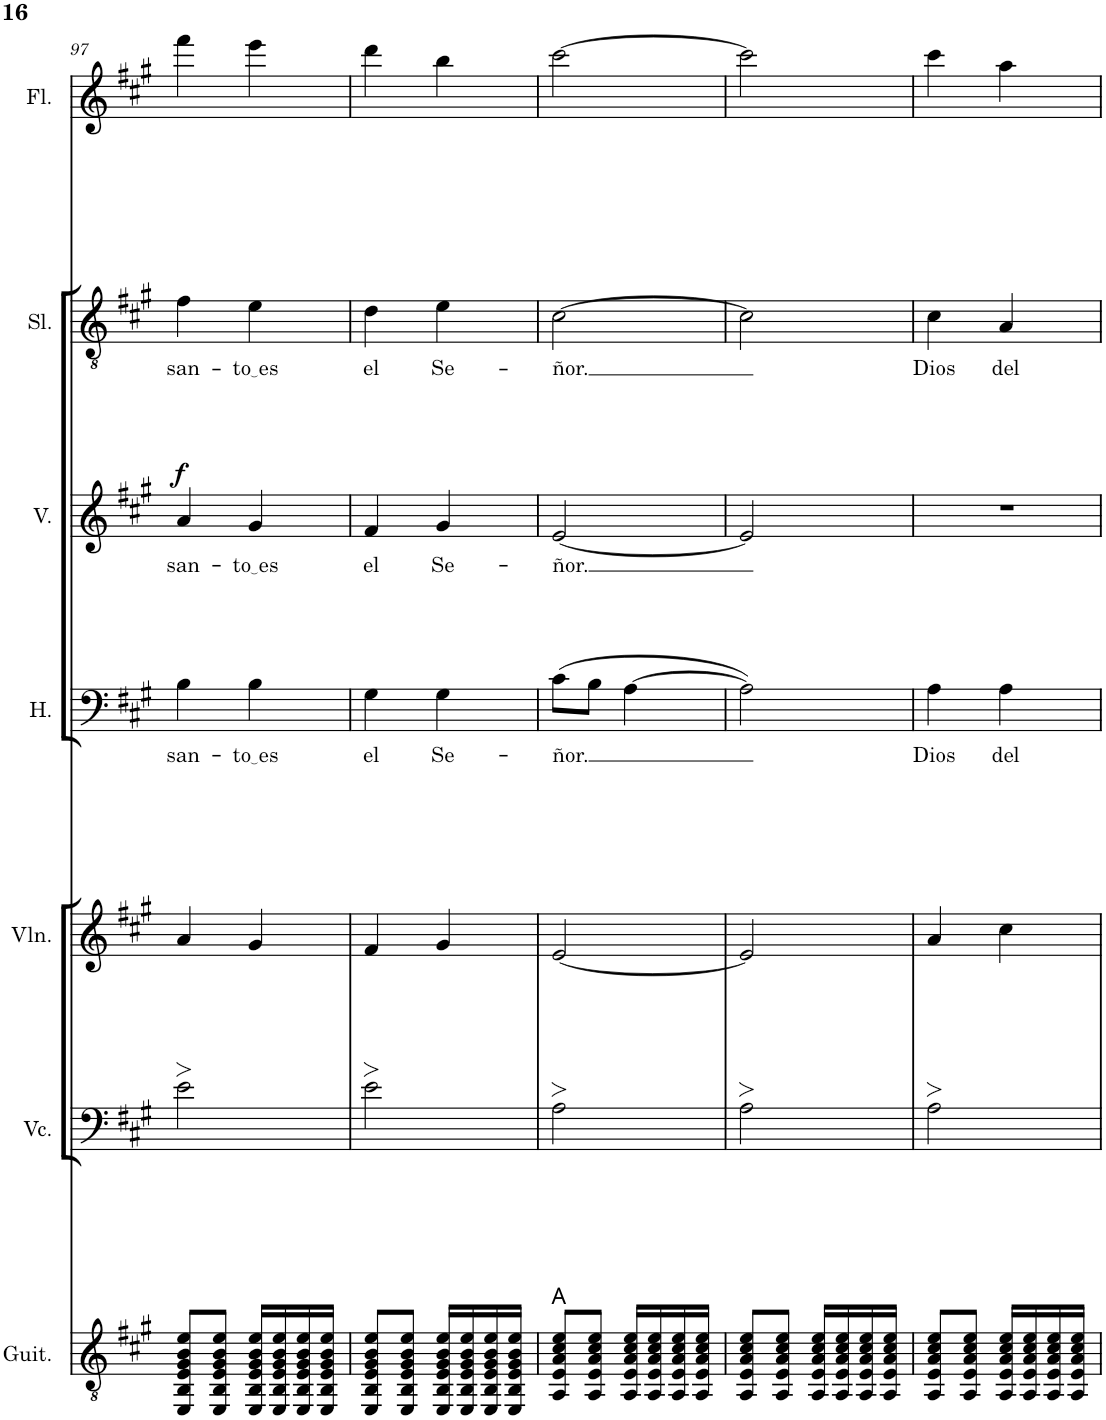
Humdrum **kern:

**kern	**harte	**kern	**kern	**kern	**text	**kern	**text	**dynam	**kern	**text	**kern
*part7	*part7	*part6	*part5	*part4	*part4	*part3	*part3	*part3	*part2	*part2	*part1
*staff7	*	*staff6	*staff5	*staff4	*staff4	*staff3	*staff3	*staff3	*staff2	*staff2	*staff1
*I"Guitarra clásica	*	*I"Violonchelo	*I"Violín	*I"Hombres	*	*I"Mujeres	*	*	*I"Solista	*	*I"Flauta
*I'Guit.	*	*I'Vc.	*I'Vln.	*I'H.	*	*	*	*	*I'Sl.	*	*I'Fl.
!!LO:PB:g=z
*clefGv2	*	*clefF4	*clefG2	*clefF4	*	*clefG2	*	*	*clefGv2	*	*clefG2
*	*	*	*	*	*	*	*	*	*Trd4c7	*	*
*k[f#c#g#]	*	*k[f#c#g#]	*k[f#c#g#]	*k[f#c#g#]	*	*k[f#c#g#]	*	*	*k[f#c#g#]	*	*k[f#c#g#]
*M2/4	*	*M2/4	*M2/4	*M2/4	*	*M2/4	*	*	*M2/4	*	*M2/4
=97	=97	=97	=97	=97	=97	=97	=97	=97	=97	=97	=97
!	!	!	!	!	!LO:LY:b	!	!LO:LY:b	!LO:DY:a	!	!LO:LY:b	!
8EE/ 8BB/ 8E/ 8G#/ 8B/ 8e/L	.	2e>\	4a/	4B\	san-	4a/	san-	f	4f#\	san-	4fff#\
8EE/ 8BB/ 8E/ 8G#/ 8B/ 8e/J	.	.	.	.	.	.	.	.	.	.	.
!	!	!	!	!	!LO:LY:b	!	!LO:LY:b	!	!	!LO:LY:b	!
16EE/ 16BB/ 16E/ 16G#/ 16B/ 16e/LL	.	.	4g#/	4B\	to es	4g#/	to es	.	4e\	to es	4eee\
16EE/ 16BB/ 16E/ 16G#/ 16B/ 16e/	.	.	.	.	.	.	.	.	.	.	.
16EE/ 16BB/ 16E/ 16G#/ 16B/ 16e/	.	.	.	.	.	.	.	.	.	.	.
16EE/ 16BB/ 16E/ 16G#/ 16B/ 16e/JJ	.	.	.	.	.	.	.	.	.	.	.
=98	=98	=98	=98	=98	=98	=98	=98	=98	=98	=98	=98
!	!	!	!	!	!LO:LY:b	!	!LO:LY:b	!	!	!LO:LY:b	!
8EE/ 8BB/ 8E/ 8G#/ 8B/ 8e/L	.	2e>\	4f#/	4G#\	el	4f#/	el	.	4d\	el	4ddd\
8EE/ 8BB/ 8E/ 8G#/ 8B/ 8e/J	.	.	.	.	.	.	.	.	.	.	.
!	!	!	!	!	!LO:LY:b	!	!LO:LY:b	!	!	!LO:LY:b	!
16EE/ 16BB/ 16E/ 16G#/ 16B/ 16e/LL	.	.	4g#/	4G#\	Se-	4g#/	Se-	.	4e\	Se-	4bb\
16EE/ 16BB/ 16E/ 16G#/ 16B/ 16e/	.	.	.	.	.	.	.	.	.	.	.
16EE/ 16BB/ 16E/ 16G#/ 16B/ 16e/	.	.	.	.	.	.	.	.	.	.	.
16EE/ 16BB/ 16E/ 16G#/ 16B/ 16e/JJ	.	.	.	.	.	.	.	.	.	.	.
=99	=99	=99	=99	=99	=99	=99	=99	=99	=99	=99	=99
!	!	!	!	!	!LO:LY:b	!	!LO:LY:b	!	!	!LO:LY:b	!
8AA/ 8E/ 8A/ 8c#/ 8e/L	A:maj	2A>\	[2e/	(8c#\L	-ñor.	[2e/	-ñor.	.	[2c#\	-ñor.	[2ccc#\
8AA/ 8E/ 8A/ 8c#/ 8e/J	.	.	.	8B\J	.	.	.	.	.	.	.
16AA/ 16E/ 16A/ 16c#/ 16e/LL	.	.	.	[4A\	.	.	.	.	.	.	.
16AA/ 16E/ 16A/ 16c#/ 16e/	.	.	.	.	.	.	.	.	.	.	.
16AA/ 16E/ 16A/ 16c#/ 16e/	.	.	.	.	.	.	.	.	.	.	.
16AA/ 16E/ 16A/ 16c#/ 16e/JJ	.	.	.	.	.	.	.	.	.	.	.
=100	=100	=100	=100	=100	=100	=100	=100	=100	=100	=100	=100
8AA/ 8E/ 8A/ 8c#/ 8e/L	.	2A>\	2e/]	2A\])	.	2e/]	.	.	2c#\]	.	2ccc#\]
8AA/ 8E/ 8A/ 8c#/ 8e/J	.	.	.	.	.	.	.	.	.	.	.
16AA/ 16E/ 16A/ 16c#/ 16e/LL	.	.	.	.	.	.	.	.	.	.	.
16AA/ 16E/ 16A/ 16c#/ 16e/	.	.	.	.	.	.	.	.	.	.	.
16AA/ 16E/ 16A/ 16c#/ 16e/	.	.	.	.	.	.	.	.	.	.	.
16AA/ 16E/ 16A/ 16c#/ 16e/JJ	.	.	.	.	.	.	.	.	.	.	.
=101	=101	=101	=101	=101	=101	=101	=101	=101	=101	=101	=101
!	!	!	!	!	!LO:LY:b	!	!	!	!	!LO:LY:b	!
8AA/ 8E/ 8A/ 8c#/ 8e/L	.	2A>\	4a/	4A\	Dios	2r	.	.	4c#\	Dios	4ccc#\
8AA/ 8E/ 8A/ 8c#/ 8e/J	.	.	.	.	.	.	.	.	.	.	.
!	!	!	!	!	!LO:LY:b	!	!	!	!	!LO:LY:b	!
16AA/ 16E/ 16A/ 16c#/ 16e/LL	.	.	4cc#\	4A\	del	.	.	.	4A/	del	4aa\
16AA/ 16E/ 16A/ 16c#/ 16e/	.	.	.	.	.	.	.	.	.	.	.
16AA/ 16E/ 16A/ 16c#/ 16e/	.	.	.	.	.	.	.	.	.	.	.
16AA/ 16E/ 16A/ 16c#/ 16e/JJ	.	.	.	.	.	.	.	.	.	.	.
=	=	=	=	=	=	=	=	=	=	=	=
*-	*-	*-	*-	*-	*-	*-	*-	*-	*-	*-	*-
